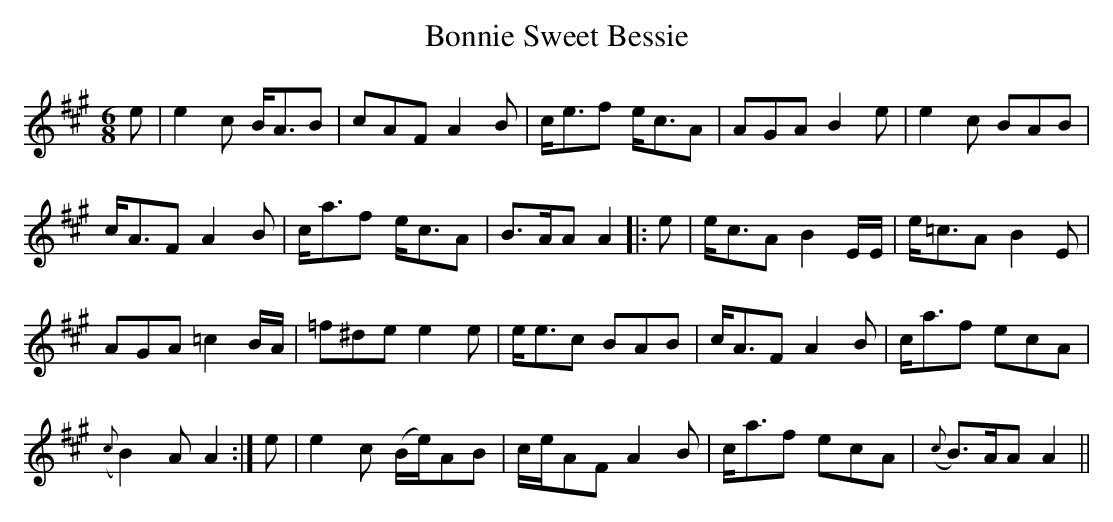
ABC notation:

X:1
T:Bonnie Sweet Bessie
M:6/8
L:1/8
K:A
e|e2c B<AB|cAF A2B|c<ef e<cA|AGA B2e|e2c BAB|
c<AF A2B|c<af e<cA|B>AA A2||:e|e<cA B2E/E/|e<=cA B2E|
AGA =c2B/A/|=f^de e2e|e<ec BAB|c<AF A2B|c<af ecA|
({c}B2)A A2:|e|e2c (B/e/)AB|c/e/AF A2B|c<af ecA|({c}B>)AA A2||
